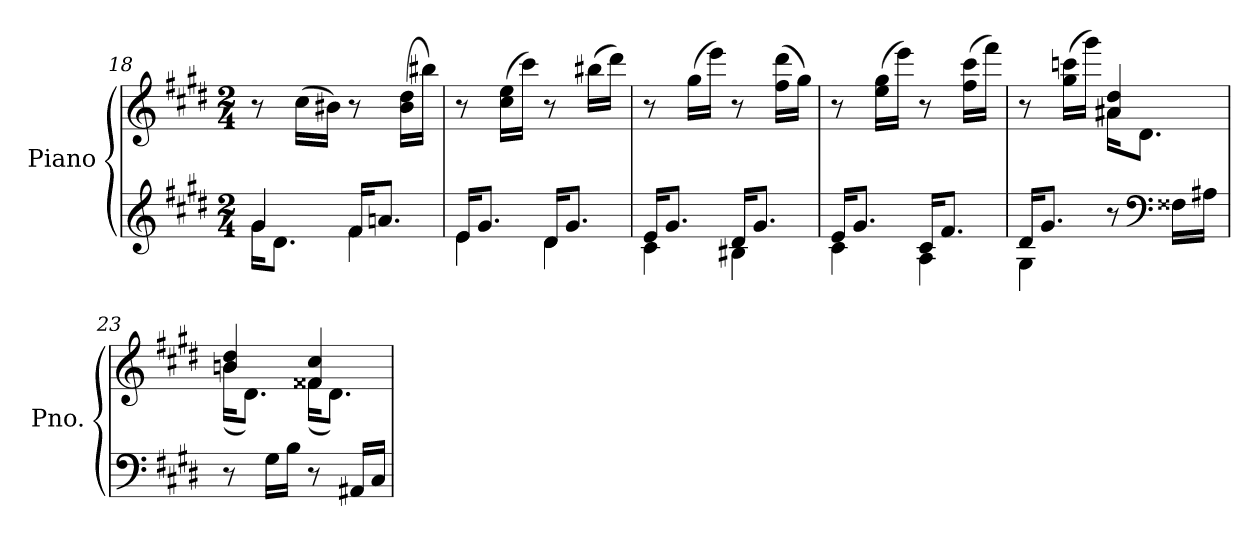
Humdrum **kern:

**kern	**kern	**dynam
*part1	*part1	*part1
*staff2	*staff1	*staff1/2
*I"Piano	*	*
*I'Pno.	*	*
*clefG2	*clefG2	*
*k[f#c#g#d#]	*k[f#c#g#d#]	*
*M2/4	*M2/4	*
=18	=18	=18
*^	*	*
4g#/	16g#\KL	8r	.
.	8.d#\J	.	.
.	.	(16cc#\LL	.
.	.	16b#X\JJ)	.
16f#/KL	4f#\	8r	.
8.an/J	.	.	.
.	.	(16b#\ 16dd#\LL	.
.	.	16bb#X\JJ)	.
=19	=19	=19	=19
16e/KL	4e\	8r	.
!	!	!	!LO:DY:b=2
8.g#/J	.	.	other-dynamics
.	.	(16cc#\ 16ee\LL	.
.	.	16ccc#\JJ)	.
16d#/KL	4d#\	8r	.
8.g#/J	.	.	.
.	.	(16bb#X\LL	.
.	.	16ddd#\JJ)	.
=20	=20	=20	=20
16e/KL	4c#\	8r	.
8.g#/J	.	.	.
.	.	(16gg#\LL	.
.	.	16eee\JJ)	.
16d#/KL	4B#X\	8r	.
8.g#/J	.	.	.
.	.	(16ff#\ 16ddd#\LL	.
.	.	16gg#\JJ)	.
=21	=21	=21	=21
16e/KL	4c#\	8r	.
8.g#/J	.	.	.
.	.	(16ee\ 16gg#\LL	.
.	.	16eee\JJ)	.
16c#/KL	4A\	8r	.
8.f#/J	.	.	.
.	.	(16ff#\ 16ccc#\LL	.
.	.	16fff#\JJ)	.
!!LO:LB:g=z
=22	=22	=22	=22
*	*	*^	*
16d#/KL	4G#\	8r	4ryy	.
8.g#/J	.	.	.	.
.	.	(>16gg#\ 16cccn\LL	.	.
.	.	16ggg#\JJ)	.	.
!	!	!	!	!LO:DY:b
8r	4ryy	4a#X/ 4dd#/	16a#\KL	other-dynamics
.	.	.	8.d#\J	.
*clefF4	*	*	*	*
16F##X\LL	.	.	.	.
16A#X\JJ	.	.	.	.
*v	*v	*	*	*
=23	=23	=23	=23
!	!	!	!LO:DY:a
8r	4bn/ 4dd#/	(16b\KL	other-dynamics
.	.	8.d#\J)	.
16G#\LL	.	.	.
16B\JJ	.	.	.
8r	4f##X/ 4cc#/	(16f##\KL	.
.	.	8.d#\J)	.
16AA#X/LL	.	.	.
16C#/JJ	.	.	.
*	*v	*v	*
=	=	=
*-	*-	*-
